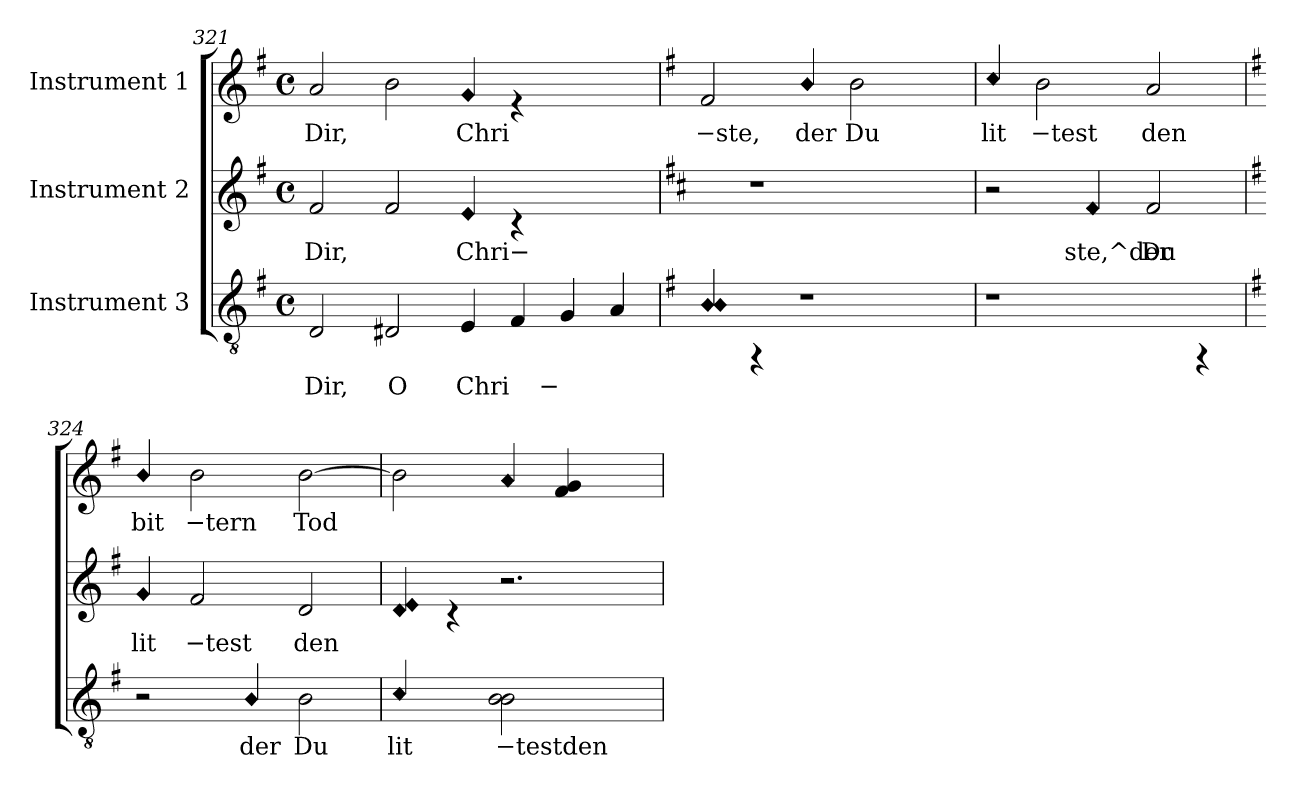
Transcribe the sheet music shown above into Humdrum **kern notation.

**kern	**text	**kern	**text	**kern	**text
*part3	*part3	*part2	*part2	*part1	*part1
*staff3	*staff3	*staff2	*staff2	*staff1	*staff1
*I"Instrument 3	*	*I"Instrument 2	*	*I"Instrument 1	*
*clefGv2	*	*clefG2	*	*clefG2	*
*k[f#]	*	*k[f#]	*	*k[f#]	*
*G:	*	*G:	*	*G:	*
*M4/4	*	*M4/4	*	*M4/4	*
*met(c)	*	*met(c)	*	*met(c)	*
=321	=321	=321	=321	=321	=321
!	!LO:LY:b:cj	!	!LO:LY:b:rj	!	!LO:LY:b:cj
2D/	Dir,	2f#/	Dir,	2a/	Dir,
!	!LO:LY:b:cj	!	!	!	!
2D#X/	O	2f#/	.	2b\	.
!	!LO:LY:b:cj	!LO:N:head=diamond	!LO:LY:b:rj	!LO:N:head=diamond	!LO:LY:b:cj
4E/	Chri	4e/	Chri−	4g/	Chri
!	!LO:LY:b:cj	!	!	!	!
4F#/	.	4rc	.	4rd	.
!	!LO:LY:b:cj	!	!	!	!
4G/	−	2ryy	.	2ryy	.
!	!LO:LY:b:cj	!	!	!	!
4A/	.	.	.	.	.
=322	=322	=322	=322	=322	=322
*	*	*k[f#c#]	*	*	*
*	*	*D:	*	*	*
!LO:N:n=1:head=diamond	!	!	!	!	!
!LO:N:n=2:head=diamond	!	!	!	!	!LO:LY:b:cj
4B/ 4B/	.	4ryy	.	2f#/	−ste,
4rEE	.	1r	.	.	.
!	!	!	!	!LO:N:head=diamond	!LO:LY:b:cj
1r	.	.	.	4b/	der
!	!	!	!	!	!LO:LY:b:cj
.	.	.	.	2b\	Du
.	.	4ryy	.	4ryy	.
=323	=323	=323	=323	=323	=323
!	!	!	!	!LO:N:head=diamond	!LO:LY:b:cj
1r	.	2r	.	4cc/	lit
!	!	!	!	!	!LO:LY:b:cj
.	.	.	.	2b\	−test
!	!	!LO:N:head=diamond	!LO:LY:b:rj	!	!
.	.	4f#/	ste,^der	.	.
!	!	!	!LO:LY:b:rj	!	!LO:LY:b:cj
.	.	2f#/	Du	2a/	den
4rFF	.	.	.	.	.
!!LO:LB:g=z
=324	=324	=324	=324	=324	=324
*	*	*k[f#]	*	*	*
*	*	*G:	*	*	*
!	!	!LO:N:head=diamond	!LO:LY:b:rj	!LO:N:head=diamond	!LO:LY:b:cj
2r	.	4g/	lit	4b/	bit
!	!	!	!LO:LY:b:rj	!	!LO:LY:b:cj
.	.	2f#/	−test	2b\	−tern
!LO:N:head=diamond	!LO:LY:b:cj	!	!	!	!
4B/	der	.	.	.	.
!	!LO:LY:b:cj	!	!LO:LY:b:rj	!	!LO:LY:b:cj
2B\	Du	2d/	den	[>2b\	Tod
=325	=325	=325	=325	=325	=325
!LO:N:head=diamond	!LO:LY:b:cj	!LO:N:n=1:head=diamond	!	!	!
!	!	!LO:N:n=2:head=diamond	!	!	!LO:LY:b:cj
4c/	lit	4e/ 4d/	.	2b\]	.
4ryy	.	4rc	.	.	.
!	!LO:LY:b:cj	!	!	!LO:N:head=diamond	!LO:LY:b:cj
2B\ 2B\	−testden	2.r	.	4a/	.
!	!	!	!	!	!LO:LY:b:cj
.	.	.	.	4g/ 4f#/	.
4ryy	.	.	.	4ryy	.
=	=	=	=	=	=
*-	*-	*-	*-	*-	*-
